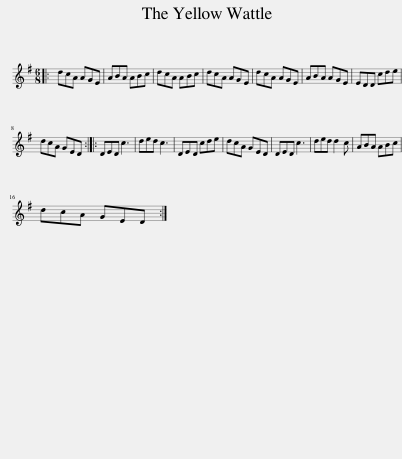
X:1
L:1/8
M:6/8
I:linebreak $
K:G
V:1 treble
V:1
|: dcA AGE | ABA ABc | dcA ABc | dcA AGE | dcA AGE | %5
 ABA AGE | EDD cde |$ dcA GED :: DED c3 | ded c3 | %10
 DED cde | dcA GED | DED c3 | ded d2 c | ABA ABc |$ %15
 dcA GED :| %16
